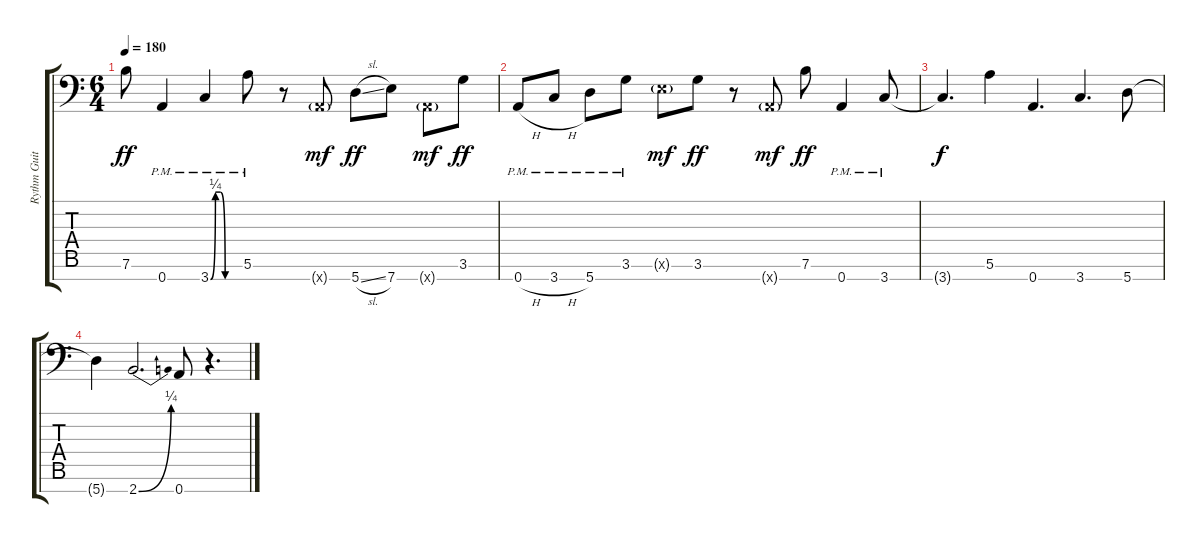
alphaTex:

\track ("Rythm Guitar #1" "Rythm Guit") {instrument distortionguitar}
\staff {score tabs}
\tuning (D4 A3 E3 D3 A2 E2 A1) {hide}
\ts (6 4)
\tempo 180
\clef f4
\ks c
7.6.8{dy ff} 0.7{pm}.4 3.7{be (custom 0 0 10 1 20 1 30 0 60 0) pm}.4 5.6{pm}.8 r.8 0.7{g x}.8{dy mf} 5.7{sl}.8{dy ff} 7.7.8 0.7{g x}.8{dy mf} 3.6.8{dy ff} |
\section ("" "")
0.7{h pm}.8 3.7{h pm}.8 5.7{pm}.8 3.6{pm}.8 0.6{g x}.8{dy mf} 3.6.8{dy ff} r.8 0.7{g x}.8{dy mf} 7.6.8{dy ff} 0.7{pm}.4 3.7{pm}.8 |
3.7{t}.4{d dy f} 5.6.4 0.7.4{d} 3.7.4{d} 5.7.8 |
5.7{t}.4 2.7{be (bend 0 0 60 1)}.2{d} 0.7.8 r.4{d}
